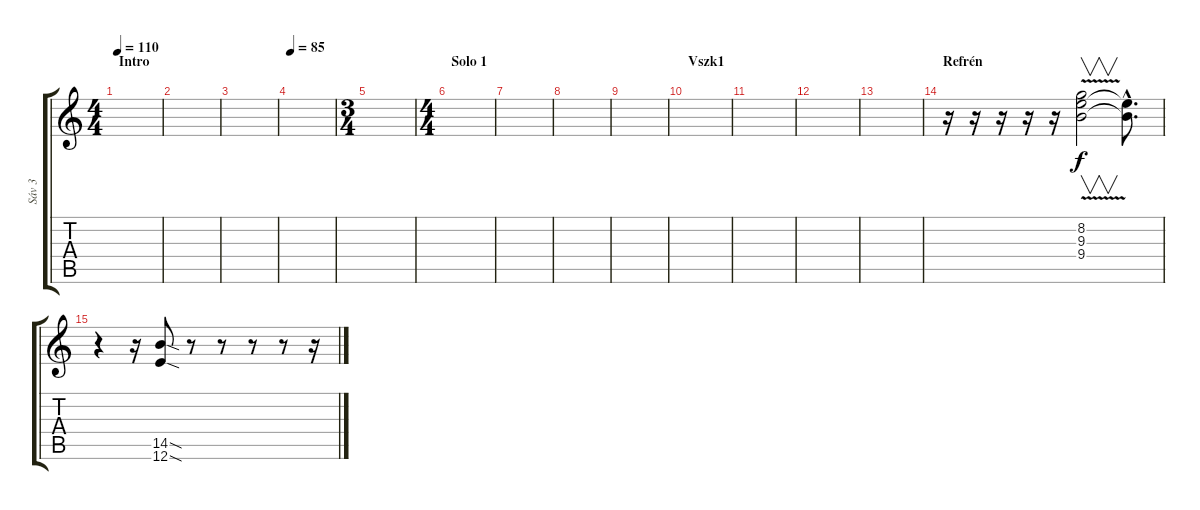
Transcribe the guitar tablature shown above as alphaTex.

\track ("Sáv 3" "Sáv 3") {instrument distortionguitar}
\staff {score tabs}
\tuning (E4 B3 G3 D3 A2 E2) {hide}
\ts (4 4)
\section ("" "Intro")
\tempo 110
\clef g2
\ks c
|
|
|
\tempo 85
|
\ts (3 4)
|
\ts (4 4)
\section ("" "Solo 1")
|
|
|
|
\section ("" "Vszk1")
|
|
|
|
\section ("" "Refrén")
r.16 r.16 r.16 r.16 r.16 (8.2{v} 9.3 9.4).2{v} (9.3{hac t} 9.4{hac t}).8{d} |
r.4 r.16 (14.5{sod} 12.6{sod}).8 r.8 r.8 r.8 r.8 r.16
